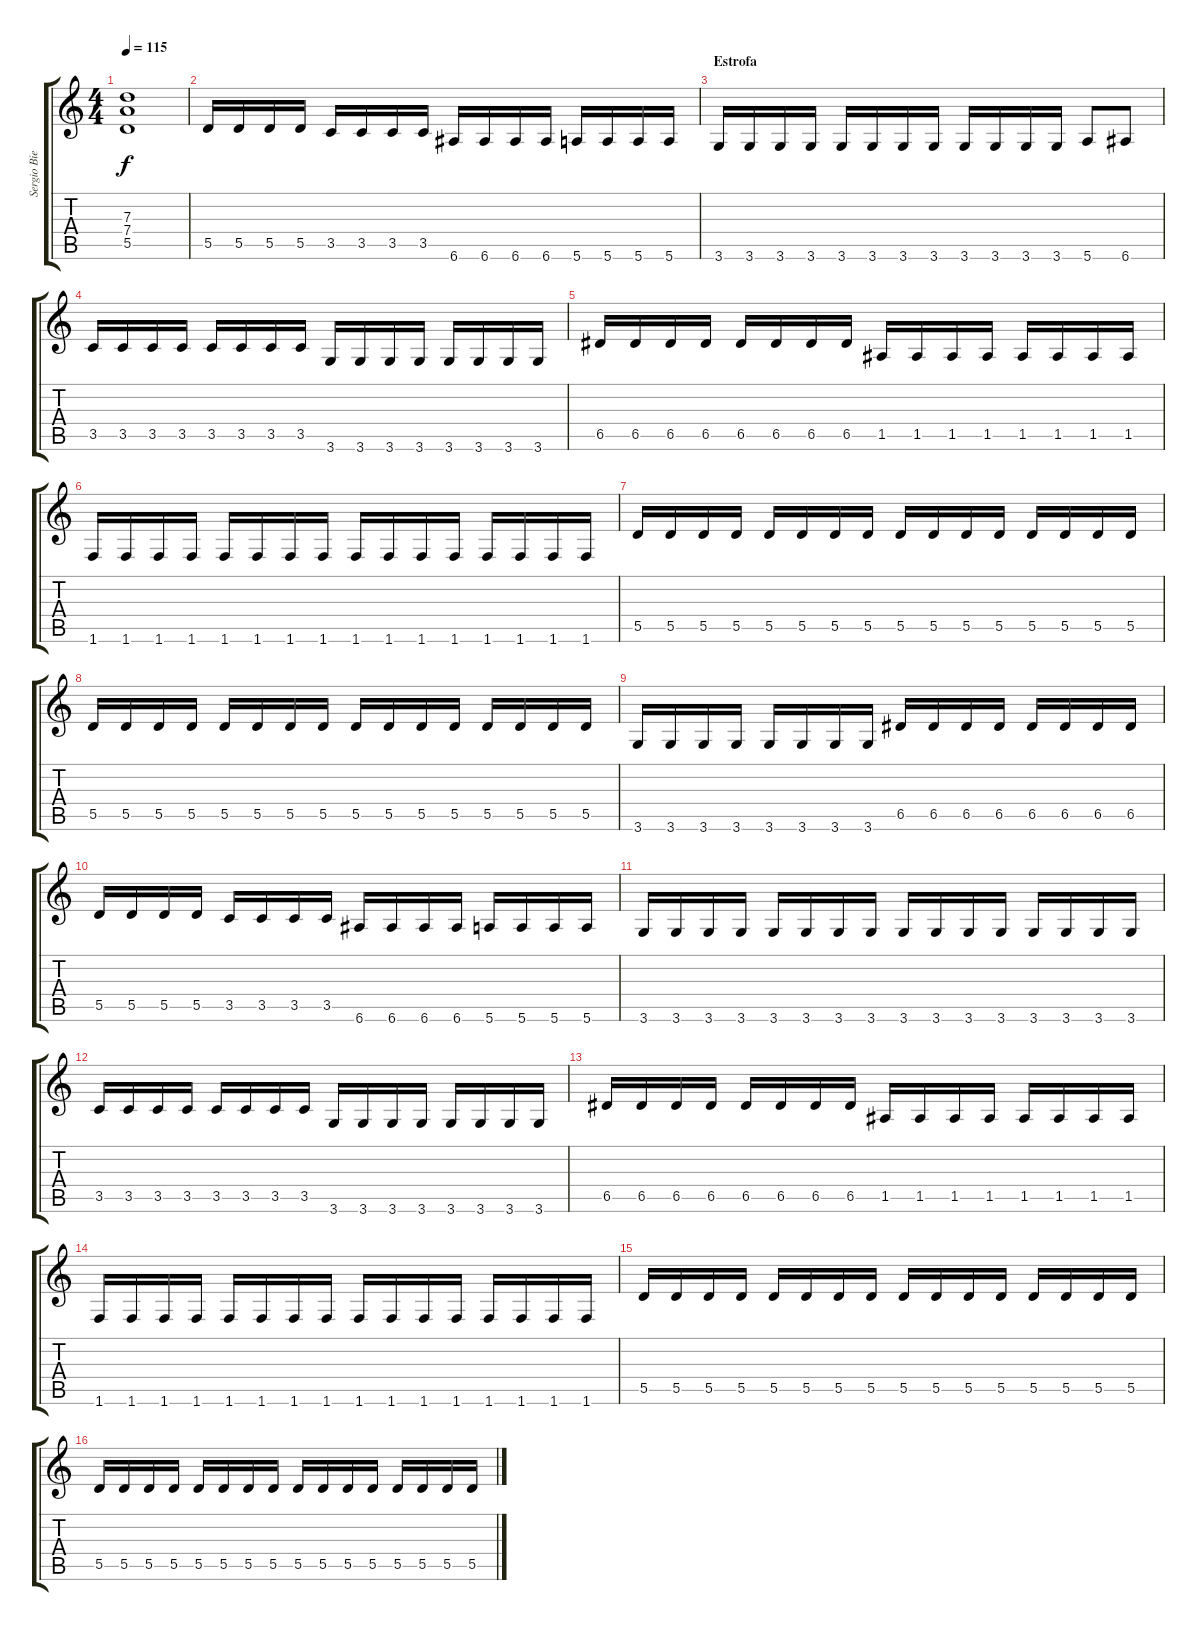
\track ("Sergio Bierdichevsky" "Sergio Bie") {instrument distortionguitar}
\staff {score tabs}
\tuning (E4 B3 G3 D3 A2 E2) {hide}
\ts (4 4)
\tempo 115
\clef g2
\ks c
(7.3 7.4 5.5).1{dy f} |
5.5.16 5.5.16 5.5.16 5.5.16 3.5.16 3.5.16 3.5.16 3.5.16 6.6.16 6.6.16 6.6.16 6.6.16 5.6.16 5.6.16 5.6.16 5.6.16 |
\section ("" "Estrofa")
3.6.16 3.6.16 3.6.16 3.6.16 3.6.16 3.6.16 3.6.16 3.6.16 3.6.16 3.6.16 3.6.16 3.6.16 5.6.8 6.6.8 |
3.5.16 3.5.16 3.5.16 3.5.16 3.5.16 3.5.16 3.5.16 3.5.16 3.6.16 3.6.16 3.6.16 3.6.16 3.6.16 3.6.16 3.6.16 3.6.16 |
6.5.16 6.5.16 6.5.16 6.5.16 6.5.16 6.5.16 6.5.16 6.5.16 1.5.16 1.5.16 1.5.16 1.5.16 1.5.16 1.5.16 1.5.16 1.5.16 |
1.6.16 1.6.16 1.6.16 1.6.16 1.6.16 1.6.16 1.6.16 1.6.16 1.6.16 1.6.16 1.6.16 1.6.16 1.6.16 1.6.16 1.6.16 1.6.16 |
5.5.16 5.5.16 5.5.16 5.5.16 5.5.16 5.5.16 5.5.16 5.5.16 5.5.16 5.5.16 5.5.16 5.5.16 5.5.16 5.5.16 5.5.16 5.5.16 |
5.5.16 5.5.16 5.5.16 5.5.16 5.5.16 5.5.16 5.5.16 5.5.16 5.5.16 5.5.16 5.5.16 5.5.16 5.5.16 5.5.16 5.5.16 5.5.16 |
3.6.16 3.6.16 3.6.16 3.6.16 3.6.16 3.6.16 3.6.16 3.6.16 6.5.16 6.5.16 6.5.16 6.5.16 6.5.16 6.5.16 6.5.16 6.5.16 |
5.5.16 5.5.16 5.5.16 5.5.16 3.5.16 3.5.16 3.5.16 3.5.16 6.6.16 6.6.16 6.6.16 6.6.16 5.6.16 5.6.16 5.6.16 5.6.16 |
3.6.16 3.6.16 3.6.16 3.6.16 3.6.16 3.6.16 3.6.16 3.6.16 3.6.16 3.6.16 3.6.16 3.6.16 3.6.16 3.6.16 3.6.16 3.6.16 |
3.5.16 3.5.16 3.5.16 3.5.16 3.5.16 3.5.16 3.5.16 3.5.16 3.6.16 3.6.16 3.6.16 3.6.16 3.6.16 3.6.16 3.6.16 3.6.16 |
6.5.16 6.5.16 6.5.16 6.5.16 6.5.16 6.5.16 6.5.16 6.5.16 1.5.16 1.5.16 1.5.16 1.5.16 1.5.16 1.5.16 1.5.16 1.5.16 |
1.6.16 1.6.16 1.6.16 1.6.16 1.6.16 1.6.16 1.6.16 1.6.16 1.6.16 1.6.16 1.6.16 1.6.16 1.6.16 1.6.16 1.6.16 1.6.16 |
5.5.16 5.5.16 5.5.16 5.5.16 5.5.16 5.5.16 5.5.16 5.5.16 5.5.16 5.5.16 5.5.16 5.5.16 5.5.16 5.5.16 5.5.16 5.5.16 |
5.5.16 5.5.16 5.5.16 5.5.16 5.5.16 5.5.16 5.5.16 5.5.16 5.5.16 5.5.16 5.5.16 5.5.16 5.5.16 5.5.16 5.5.16 5.5.16
